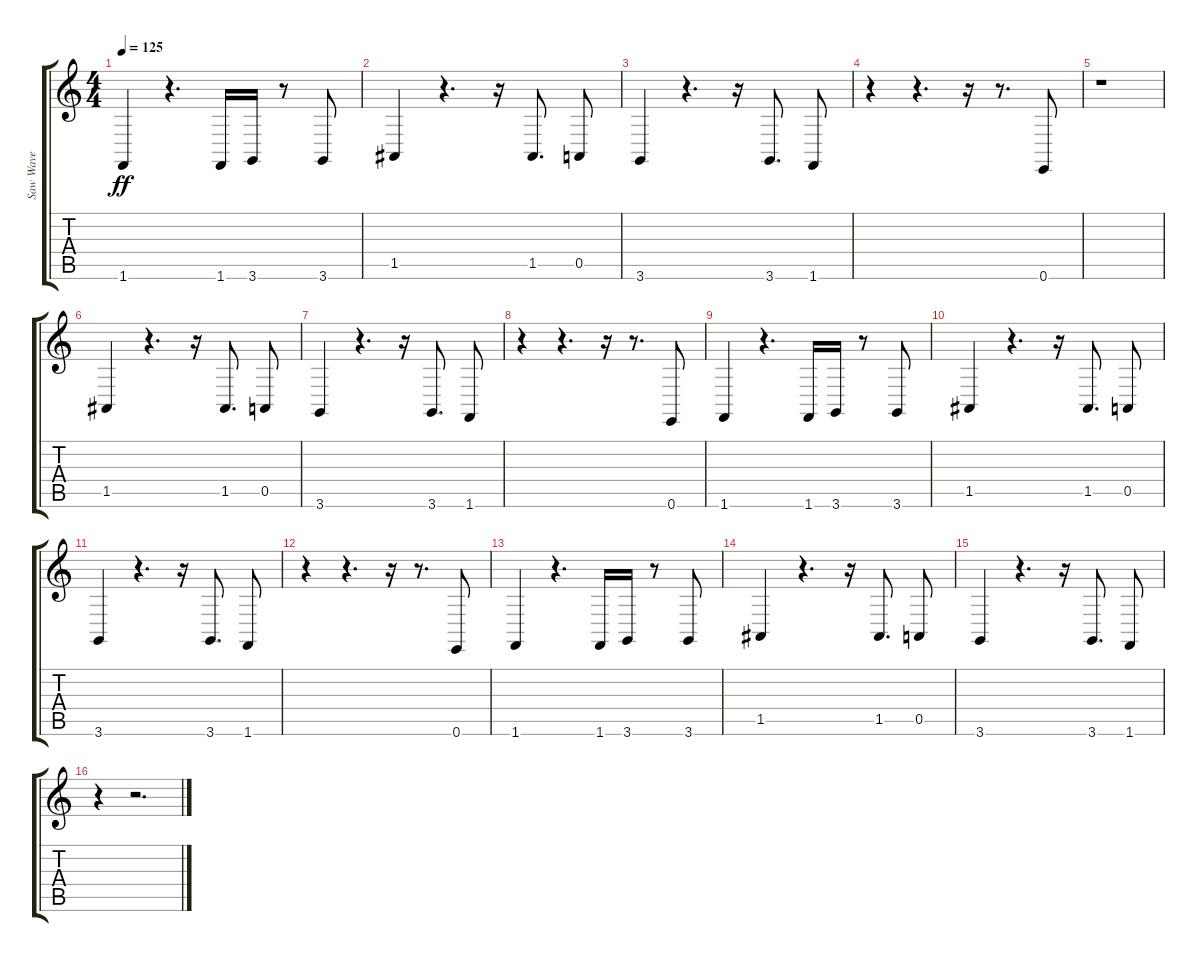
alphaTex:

\track ("Saw Wave  " "Saw Wave  ") {instrument lead2sawtooth}
\staff {score tabs}
\tuning (E4 B3 G3 D3 A2 E2) {hide}
\ts (4 4)
\tempo 125
\clef g2
\ks c
1.6.4{dy ff} r.4{d} 1.6.16 3.6.16 r.8 3.6.8 |
1.5.4 r.4{d} r.16 1.5.8{d} 0.5.8 |
3.6.4 r.4{d} r.16 3.6.8{d} 1.6.8 |
r.4 r.4{d} r.16 r.8{d} 0.6.8 |
r.1 |
1.5.4 r.4{d} r.16 1.5.8{d} 0.5.8 |
3.6.4 r.4{d} r.16 3.6.8{d} 1.6.8 |
r.4 r.4{d} r.16 r.8{d} 0.6.8 |
1.6.4 r.4{d} 1.6.16 3.6.16 r.8 3.6.8 |
1.5.4 r.4{d} r.16 1.5.8{d} 0.5.8 |
3.6.4 r.4{d} r.16 3.6.8{d} 1.6.8 |
r.4 r.4{d} r.16 r.8{d} 0.6.8 |
1.6.4 r.4{d} 1.6.16 3.6.16 r.8 3.6.8 |
1.5.4 r.4{d} r.16 1.5.8{d} 0.5.8 |
3.6.4 r.4{d} r.16 3.6.8{d} 1.6.8 |
r.4 r.2{d}
